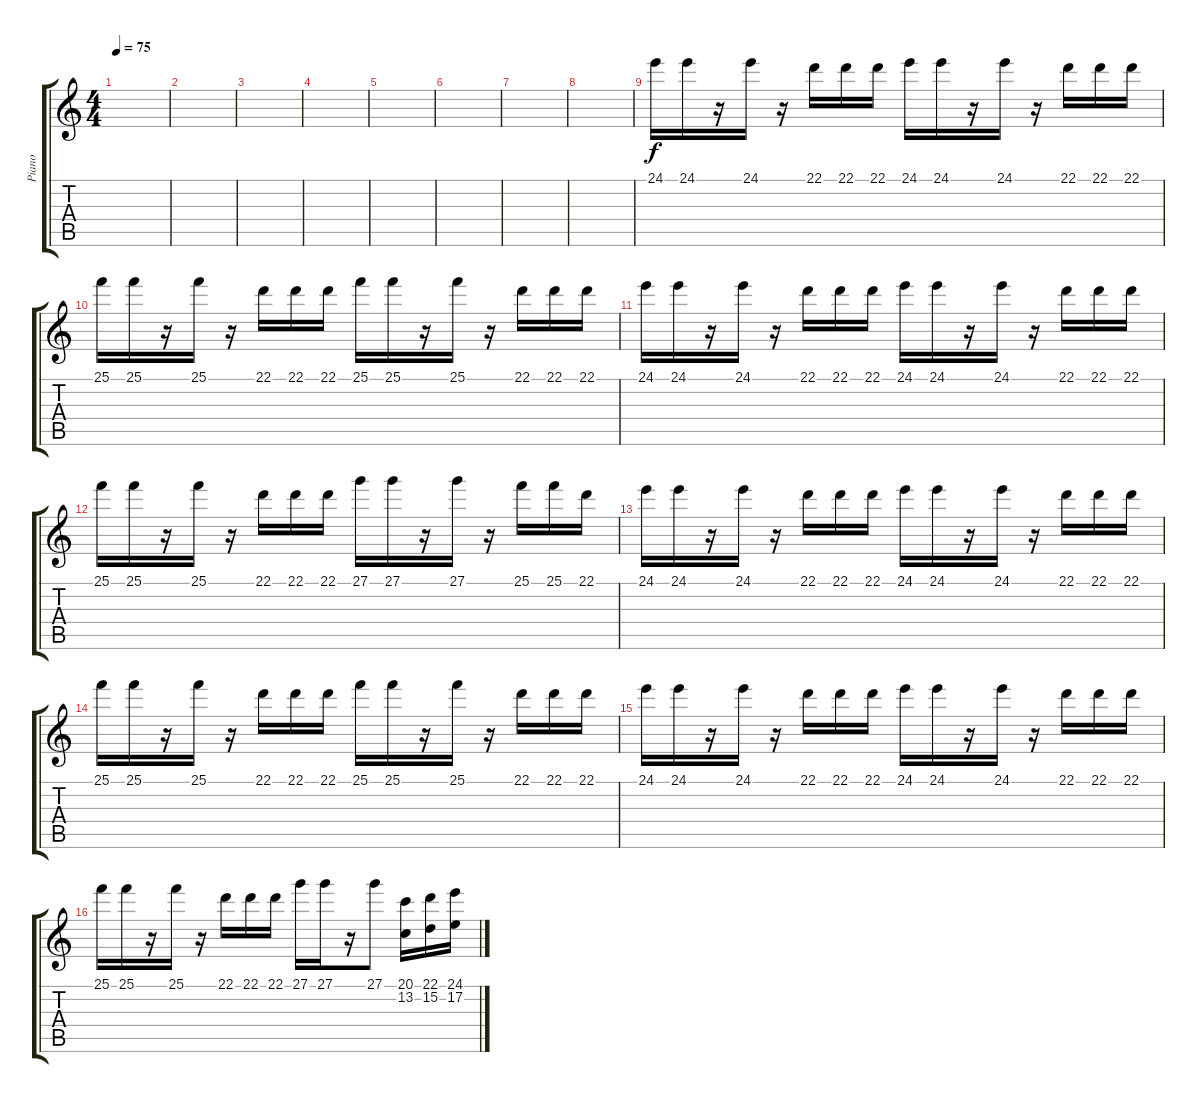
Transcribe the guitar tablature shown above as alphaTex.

\track ("Piano" "Piano") {instrument acousticgrandpiano}
\staff {score tabs}
\tuning (E4 B3 G3 D3 A2 E2) {hide}
\ts (4 4)
\tempo 75
\clef g2
\ks c
|
|
|
|
|
|
|
|
24.1.16{volume 12} 24.1.16 r.16 24.1.16 r.16 22.1.16 22.1.16 22.1.16 24.1.16 24.1.16 r.16 24.1.16 r.16 22.1.16 22.1.16 22.1.16 |
25.1.16 25.1.16 r.16 25.1.16 r.16 22.1.16 22.1.16 22.1.16 25.1.16 25.1.16 r.16 25.1.16 r.16 22.1.16 22.1.16 22.1.16 |
24.1.16 24.1.16 r.16 24.1.16 r.16 22.1.16 22.1.16 22.1.16 24.1.16 24.1.16 r.16 24.1.16 r.16 22.1.16 22.1.16 22.1.16 |
25.1.16 25.1.16 r.16 25.1.16 r.16 22.1.16 22.1.16 22.1.16 27.1.16 27.1.16 r.16 27.1.16 r.16 25.1.16 25.1.16 22.1.16 |
24.1.16 24.1.16 r.16 24.1.16 r.16 22.1.16 22.1.16 22.1.16 24.1.16 24.1.16 r.16 24.1.16 r.16 22.1.16 22.1.16 22.1.16 |
25.1.16 25.1.16 r.16 25.1.16 r.16 22.1.16 22.1.16 22.1.16 25.1.16 25.1.16 r.16 25.1.16 r.16 22.1.16 22.1.16 22.1.16 |
24.1.16 24.1.16 r.16 24.1.16 r.16 22.1.16 22.1.16 22.1.16 24.1.16 24.1.16 r.16 24.1.16 r.16 22.1.16 22.1.16 22.1.16 |
25.1.16 25.1.16 r.16 25.1.16 r.16 22.1.16 22.1.16 22.1.16 27.1.16 27.1.16 r.16 27.1.8 (20.1 13.2).16 (22.1 15.2).16 (24.1 17.2).16
